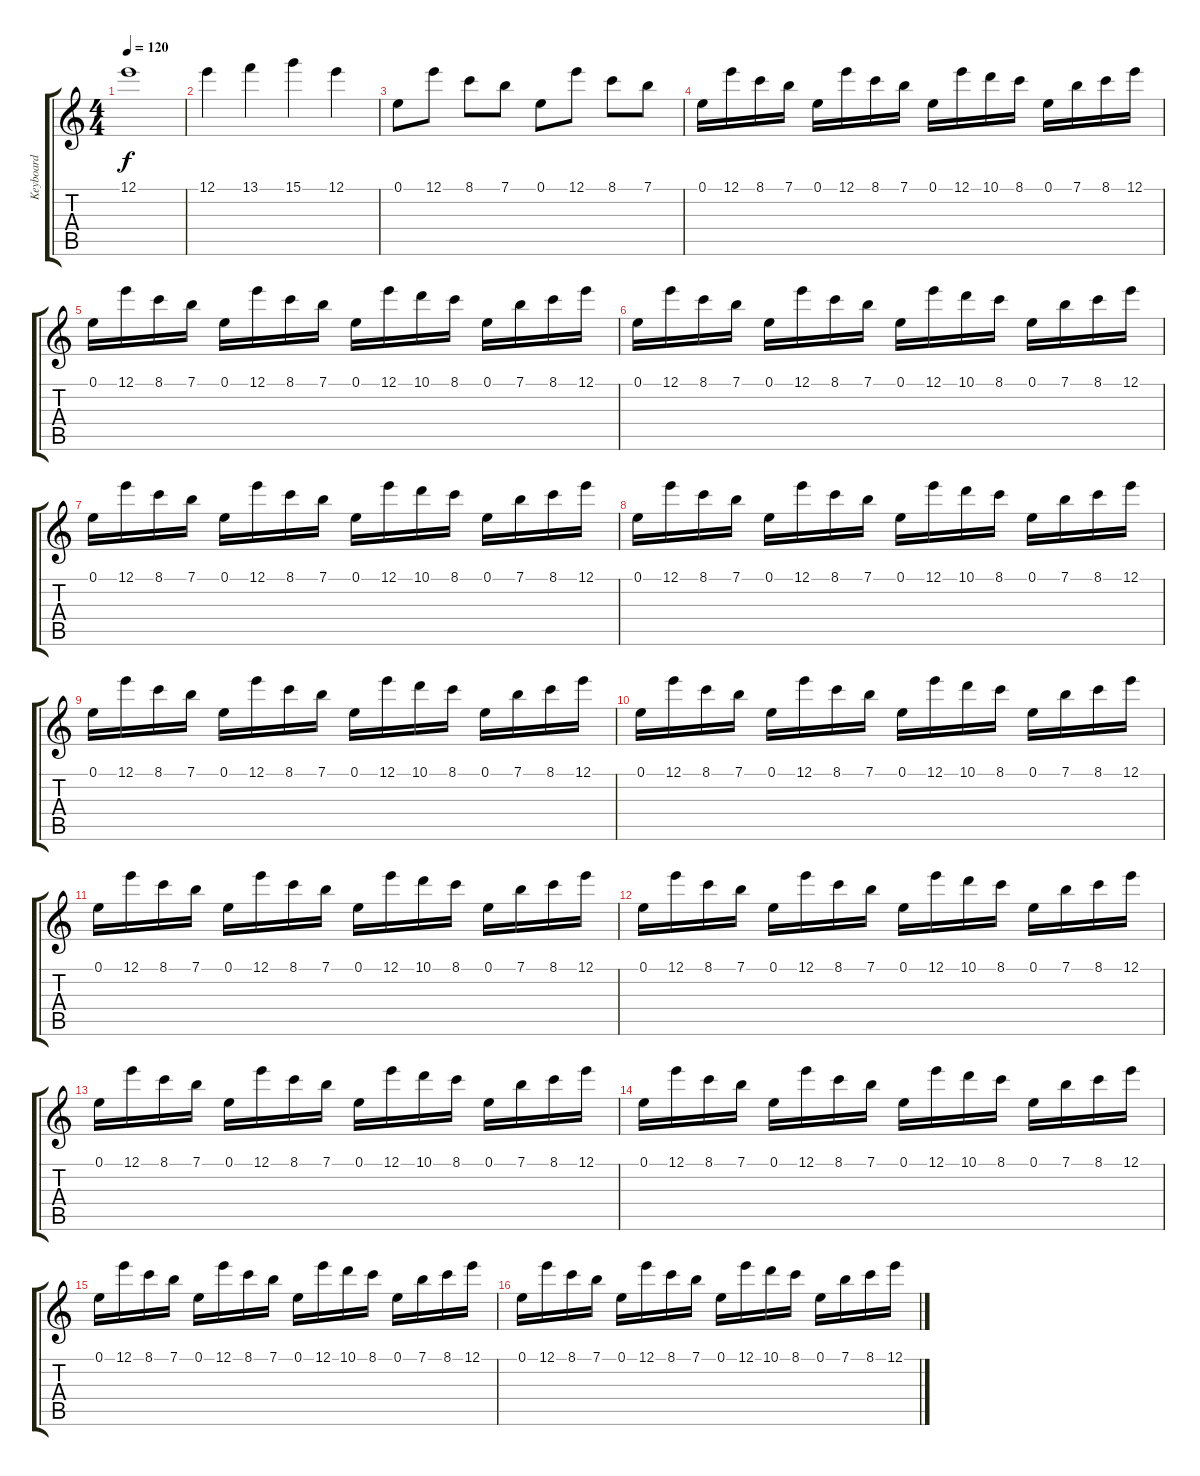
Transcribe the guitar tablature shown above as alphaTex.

\track ("Keyboard" "Keyboard") {instrument distortionguitar}
\staff {score tabs}
\tuning (E4 B3 G3 D3 A2 E2) {hide}
\ts (4 4)
\tempo 120
\clef g2
\ks c
12.1{t}.1{dy f} |
12.1.4 13.1.4 15.1.4 12.1.4 |
0.1.8 12.1.8 8.1.8 7.1.8 0.1.8 12.1.8 8.1.8 7.1.8 |
0.1.16 12.1.16 8.1.16 7.1.16 0.1.16 12.1.16 8.1.16 7.1.16 0.1.16 12.1.16 10.1.16 8.1.16 0.1.16 7.1.16 8.1.16 12.1.16 |
0.1.16 12.1.16 8.1.16 7.1.16 0.1.16 12.1.16 8.1.16 7.1.16 0.1.16 12.1.16 10.1.16 8.1.16 0.1.16 7.1.16 8.1.16 12.1.16 |
0.1.16 12.1.16 8.1.16 7.1.16 0.1.16 12.1.16 8.1.16 7.1.16 0.1.16 12.1.16 10.1.16 8.1.16 0.1.16 7.1.16 8.1.16 12.1.16 |
0.1.16 12.1.16 8.1.16 7.1.16 0.1.16 12.1.16 8.1.16 7.1.16 0.1.16 12.1.16 10.1.16 8.1.16 0.1.16 7.1.16 8.1.16 12.1.16 |
0.1.16 12.1.16 8.1.16 7.1.16 0.1.16 12.1.16 8.1.16 7.1.16 0.1.16 12.1.16 10.1.16 8.1.16 0.1.16 7.1.16 8.1.16 12.1.16 |
0.1.16 12.1.16 8.1.16 7.1.16 0.1.16 12.1.16 8.1.16 7.1.16 0.1.16 12.1.16 10.1.16 8.1.16 0.1.16 7.1.16 8.1.16 12.1.16 |
0.1.16 12.1.16 8.1.16 7.1.16 0.1.16 12.1.16 8.1.16 7.1.16 0.1.16 12.1.16 10.1.16 8.1.16 0.1.16 7.1.16 8.1.16 12.1.16 |
0.1.16 12.1.16 8.1.16 7.1.16 0.1.16 12.1.16 8.1.16 7.1.16 0.1.16 12.1.16 10.1.16 8.1.16 0.1.16 7.1.16 8.1.16 12.1.16 |
0.1.16 12.1.16 8.1.16 7.1.16 0.1.16 12.1.16 8.1.16 7.1.16 0.1.16 12.1.16 10.1.16 8.1.16 0.1.16 7.1.16 8.1.16 12.1.16 |
0.1.16 12.1.16 8.1.16 7.1.16 0.1.16 12.1.16 8.1.16 7.1.16 0.1.16 12.1.16 10.1.16 8.1.16 0.1.16 7.1.16 8.1.16 12.1.16 |
0.1.16 12.1.16 8.1.16 7.1.16 0.1.16 12.1.16 8.1.16 7.1.16 0.1.16 12.1.16 10.1.16 8.1.16 0.1.16 7.1.16 8.1.16 12.1.16 |
0.1.16 12.1.16 8.1.16 7.1.16 0.1.16 12.1.16 8.1.16 7.1.16 0.1.16 12.1.16 10.1.16 8.1.16 0.1.16 7.1.16 8.1.16 12.1.16 |
0.1.16 12.1.16 8.1.16 7.1.16 0.1.16 12.1.16 8.1.16 7.1.16 0.1.16 12.1.16 10.1.16 8.1.16 0.1.16 7.1.16 8.1.16 12.1.16
